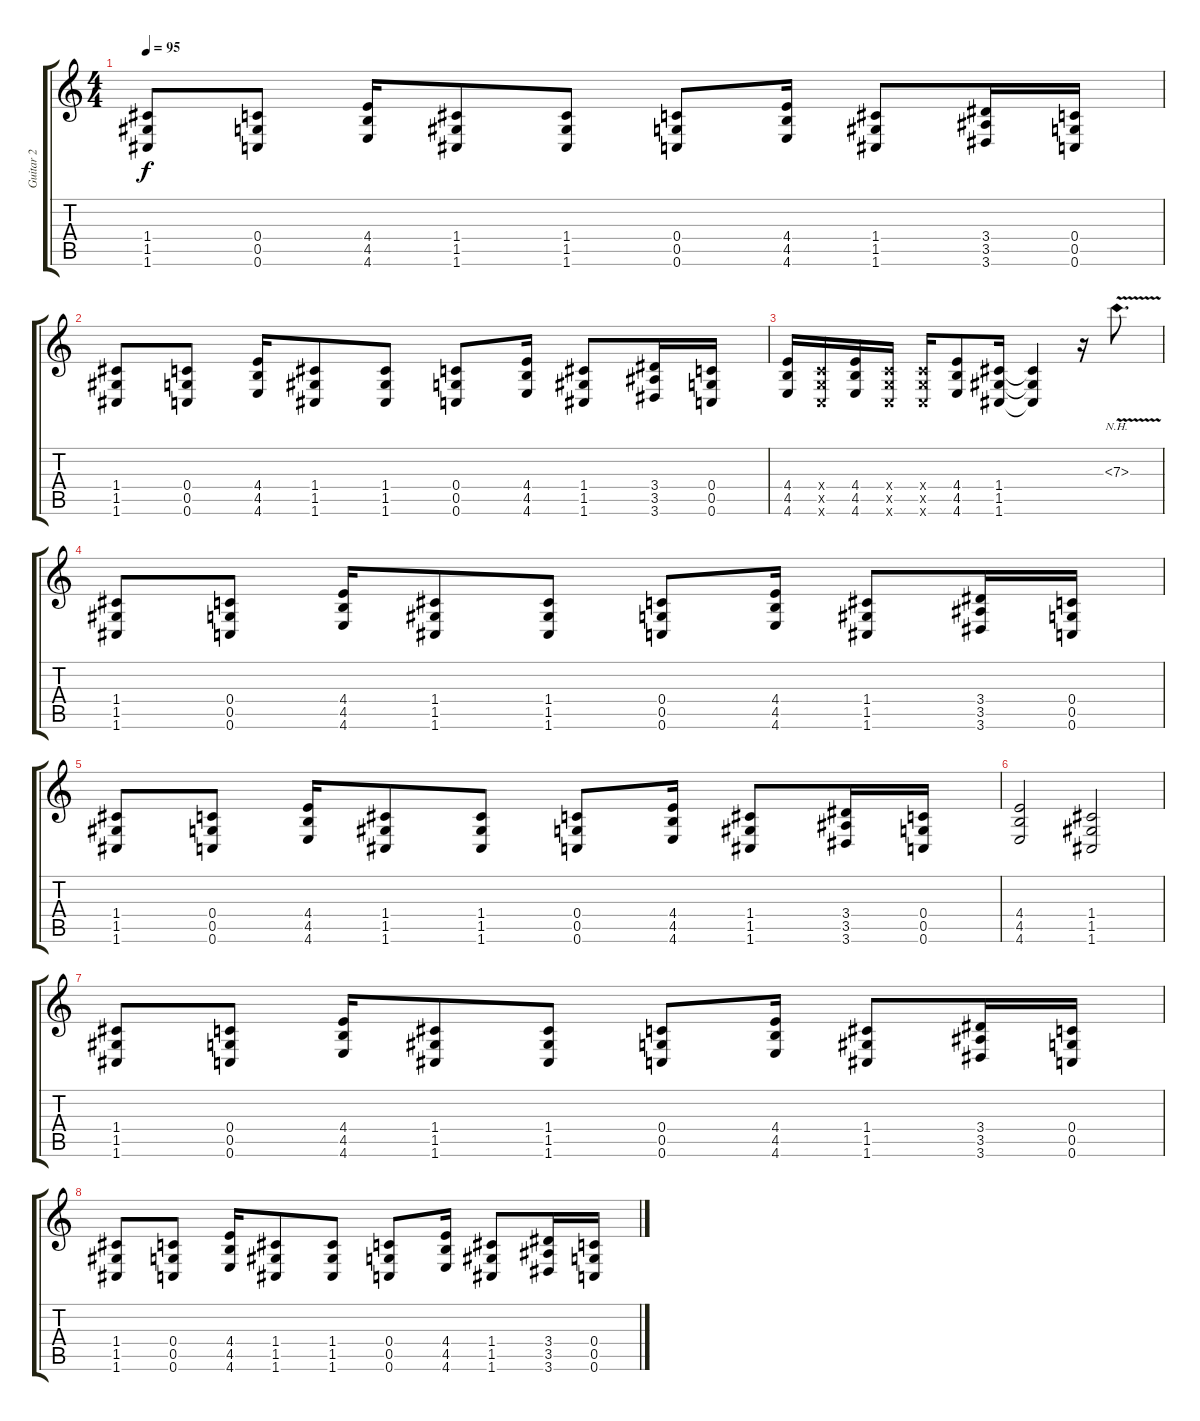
\track ("Guitar 2" "Guitar 2") {instrument distortionguitar}
\staff {score tabs}
\tuning (D4 A3 F3 C3 G2 C2) {hide}
\ts (4 4)
\tempo 95
\clef g2
\ks c
(1.4 1.5 1.6).8{dy f} (0.4 0.5 0.6).8 (4.4 4.5 4.6).16 (1.4 1.5 1.6).8 (1.4 1.5 1.6).8 (0.4 0.5 0.6).8 (4.4 4.5 4.6).16 (1.4 1.5 1.6).8 (3.4 3.5 3.6).16 (0.4 0.5 0.6).16 |
(1.4 1.5 1.6).8 (0.4 0.5 0.6).8 (4.4 4.5 4.6).16 (1.4 1.5 1.6).8 (1.4 1.5 1.6).8 (0.4 0.5 0.6).8 (4.4 4.5 4.6).16 (1.4 1.5 1.6).8 (3.4 3.5 3.6).16 (0.4 0.5 0.6).16 |
(4.4 4.5 4.6).16 (0.4{x} 0.5{x} 0.6{x}).16 (4.4 4.5 4.6).16 (0.4{x} 0.5{x} 0.6{x}).16 (0.4{x} 0.5{x} 0.6{x}).16 (4.4 4.5 4.6).8 (1.4 1.5 1.6).16 (1.4{t} 1.5{t} 1.6{t}).4 r.16 7.3{nh v}.8{d} |
(1.4 1.5 1.6).8 (0.4 0.5 0.6).8 (4.4 4.5 4.6).16 (1.4 1.5 1.6).8 (1.4 1.5 1.6).8 (0.4 0.5 0.6).8 (4.4 4.5 4.6).16 (1.4 1.5 1.6).8 (3.4 3.5 3.6).16 (0.4 0.5 0.6).16 |
(1.4 1.5 1.6).8 (0.4 0.5 0.6).8 (4.4 4.5 4.6).16 (1.4 1.5 1.6).8 (1.4 1.5 1.6).8 (0.4 0.5 0.6).8 (4.4 4.5 4.6).16 (1.4 1.5 1.6).8 (3.4 3.5 3.6).16 (0.4 0.5 0.6).16 |
(4.4 4.5 4.6).2 (1.4 1.5 1.6).2 |
(1.4 1.5 1.6).8 (0.4 0.5 0.6).8 (4.4 4.5 4.6).16 (1.4 1.5 1.6).8 (1.4 1.5 1.6).8 (0.4 0.5 0.6).8 (4.4 4.5 4.6).16 (1.4 1.5 1.6).8 (3.4 3.5 3.6).16 (0.4 0.5 0.6).16 |
(1.4 1.5 1.6).8 (0.4 0.5 0.6).8 (4.4 4.5 4.6).16 (1.4 1.5 1.6).8 (1.4 1.5 1.6).8 (0.4 0.5 0.6).8 (4.4 4.5 4.6).16 (1.4 1.5 1.6).8 (3.4 3.5 3.6).16 (0.4 0.5 0.6).16
